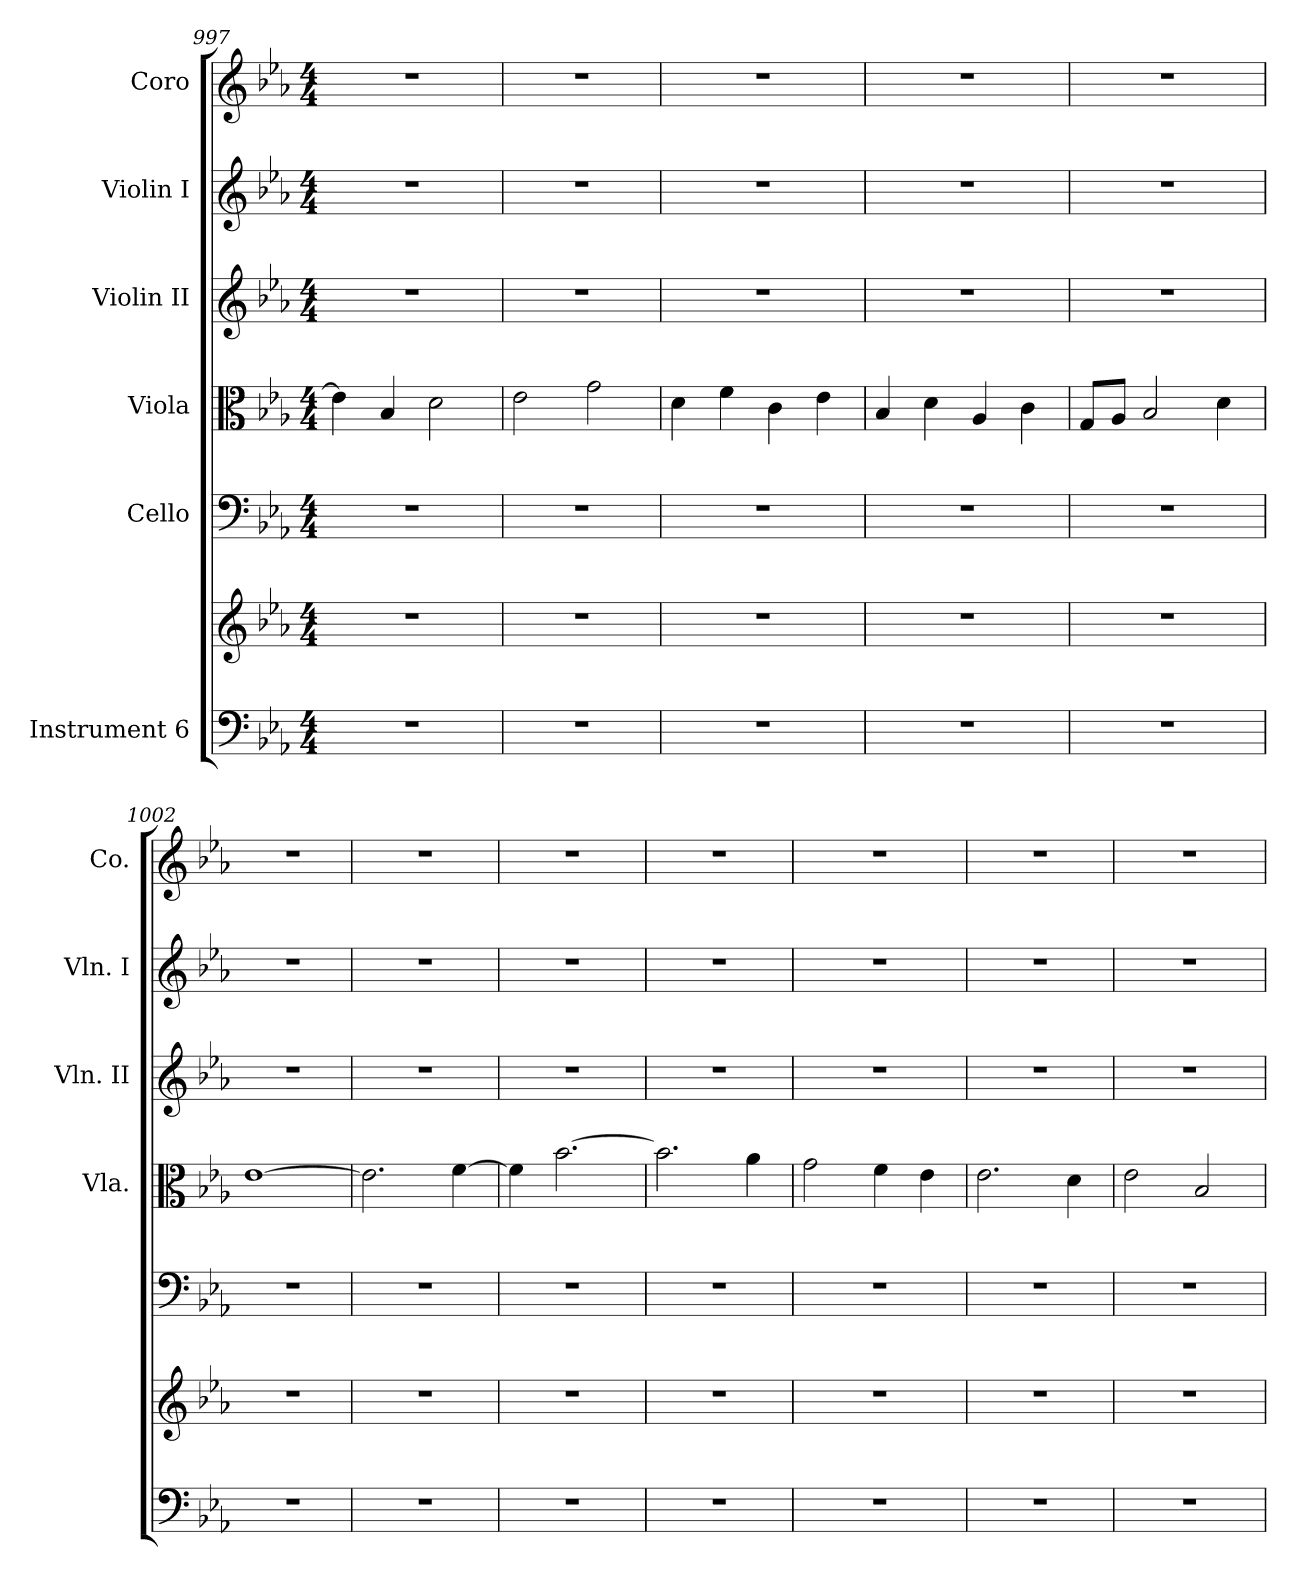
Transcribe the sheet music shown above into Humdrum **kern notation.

**kern	**kern	**kern	**kern	**kern	**kern	**kern
*part6	*part6	*part5	*part4	*part3	*part2	*part1
*staff7	*staff6	*staff5	*staff4	*staff3	*staff2	*staff1
*I"Instrument 6	*	*I"Cello	*I"Viola	*I"Violin II	*I"Violin I	*I"Coro
*	*	*	*I'Vla.	*I'Vln. II	*I'Vln. I	*I'Co.
*clefF4	*clefG2	*clefF4	*clefC3	*clefG2	*clefG2	*clefG2
*k[b-e-a-]	*k[b-e-a-]	*k[b-e-a-]	*k[b-e-a-]	*k[b-e-a-]	*k[b-e-a-]	*k[b-e-a-]
*E-:	*E-:	*E-:	*E-:	*E-:	*E-:	*E-:
*M4/4	*M4/4	*M4/4	*M4/4	*M4/4	*M4/4	*M4/4
=997	=997	=997	=997	=997	=997	=997
1r	1r	1r	4e-\]	1r	1r	1r
.	.	.	4B-/	.	.	.
.	.	.	2d\	.	.	.
=998	=998	=998	=998	=998	=998	=998
1r	1r	1r	2e-\	1r	1r	1r
.	.	.	2g\	.	.	.
=999	=999	=999	=999	=999	=999	=999
1r	1r	1r	4d\	1r	1r	1r
.	.	.	4f\	.	.	.
.	.	.	4c\	.	.	.
.	.	.	4e-\	.	.	.
=1000	=1000	=1000	=1000	=1000	=1000	=1000
1r	1r	1r	4B-/	1r	1r	1r
.	.	.	4d\	.	.	.
.	.	.	4A-/	.	.	.
.	.	.	4c\	.	.	.
=1001	=1001	=1001	=1001	=1001	=1001	=1001
1r	1r	1r	8G/L	1r	1r	1r
.	.	.	8A-/J	.	.	.
.	.	.	2B-/	.	.	.
.	.	.	4d\	.	.	.
!!LO:LB:g=z
=1002	=1002	=1002	=1002	=1002	=1002	=1002
1r	1r	1r	[>1e-	1r	1r	1r
=1003	=1003	=1003	=1003	=1003	=1003	=1003
1r	1r	1r	2.e-\]	1r	1r	1r
.	.	.	[>4f\	.	.	.
=1004	=1004	=1004	=1004	=1004	=1004	=1004
1r	1r	1r	4f\]	1r	1r	1r
.	.	.	[>2.b-\	.	.	.
=1005	=1005	=1005	=1005	=1005	=1005	=1005
1r	1r	1r	2.b-\]	1r	1r	1r
.	.	.	4a-\	.	.	.
=1006	=1006	=1006	=1006	=1006	=1006	=1006
1r	1r	1r	2g\	1r	1r	1r
.	.	.	4f\	.	.	.
.	.	.	4e-\	.	.	.
=1007	=1007	=1007	=1007	=1007	=1007	=1007
1r	1r	1r	2.e-\	1r	1r	1r
.	.	.	4d\	.	.	.
=1008	=1008	=1008	=1008	=1008	=1008	=1008
1r	1r	1r	2e-\	1r	1r	1r
.	.	.	2B-/	.	.	.
=	=	=	=	=	=	=
*-	*-	*-	*-	*-	*-	*-
